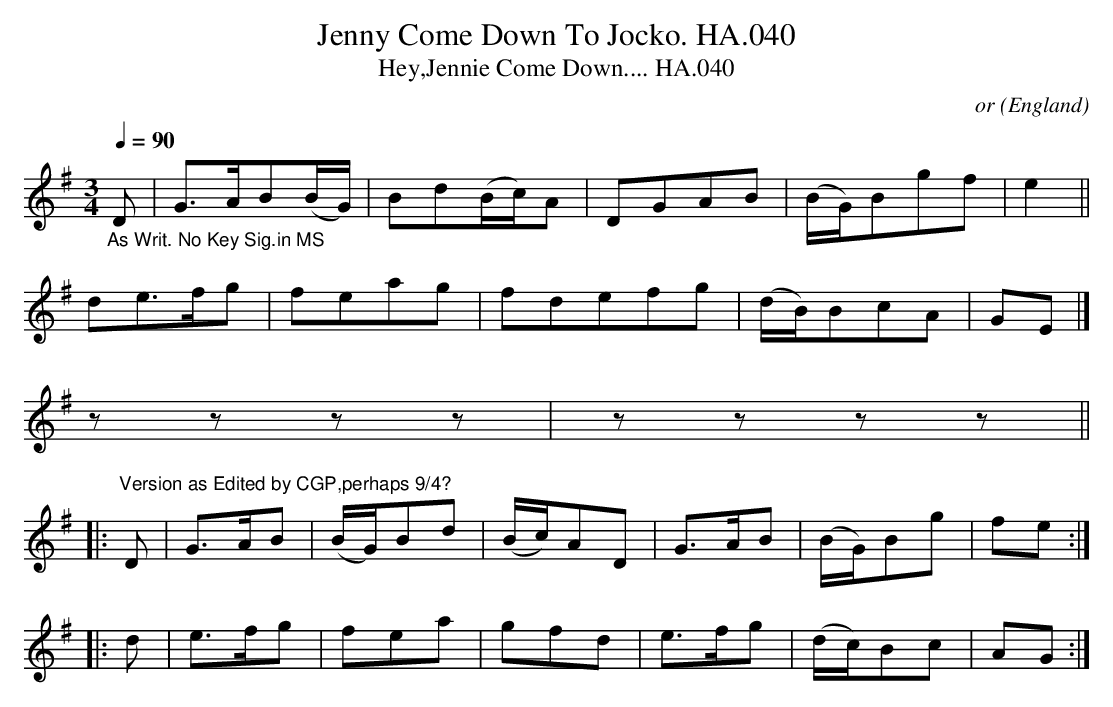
X:1
T:Jenny Come Down To Jocko. HA.040
T:Hey,Jennie Come Down.... HA.040
C:or
L:1/8
M:3/4
O:England
Q:1/4=90
K:G
"_As Writ. No Key Sig.in MS"D|G>AB(B/G/)|\
Bd(B/c/)A|DGAB|(B/G/)Bgf|e2||!
de>fg|feag|fdefg|(d/B/)BcA|GE|]!
zzzz|zzzz||!
|:"^Version as Edited by CGP,perhaps 9/4?"D|G>AB|(B/G/)Bd|\
(B/c/)AD|G>AB|(B/G/)Bg|fe:|!
|:d|e>fg|fea|gfd|e>fg|(d/c/)Bc|AG:|
